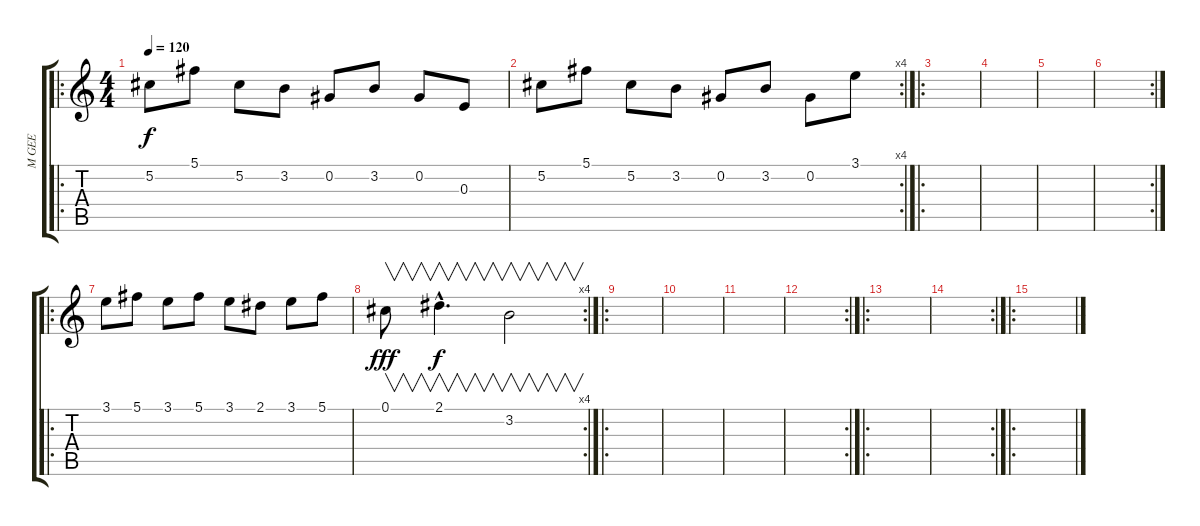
\track ("M GEE" "M GEE") {instrument acousticguitarnylon}
\staff {score tabs}
\tuning (Db4 Ab3 E3 B2 Gb2 B1) {hide}
\ro
\ts (4 4)
\tempo 120
\clef g2
\ks c
5.2.8{dy f instrument electricguitarjazz} 5.1.8 5.2.8 3.2.8 0.2.8 3.2.8 0.2.8 0.3.8 |
\rc 4
5.2.8 5.1.8 5.2.8 3.2.8 0.2.8 3.2.8 0.2.8 3.1.8 |
\ro
|
|
|
\rc 2
|
\ro
3.1.8 5.1.8 3.1.8 5.1.8 3.1.8 2.1.8 3.1.8 5.1.8 |
\rc 4
0.1.8{v dy fff} 2.1{hac}.4{v d dy f} 3.2.2{v} |
\ro
|
|
|
\rc 2
|
\ro
|
\rc 2
|
\ro
